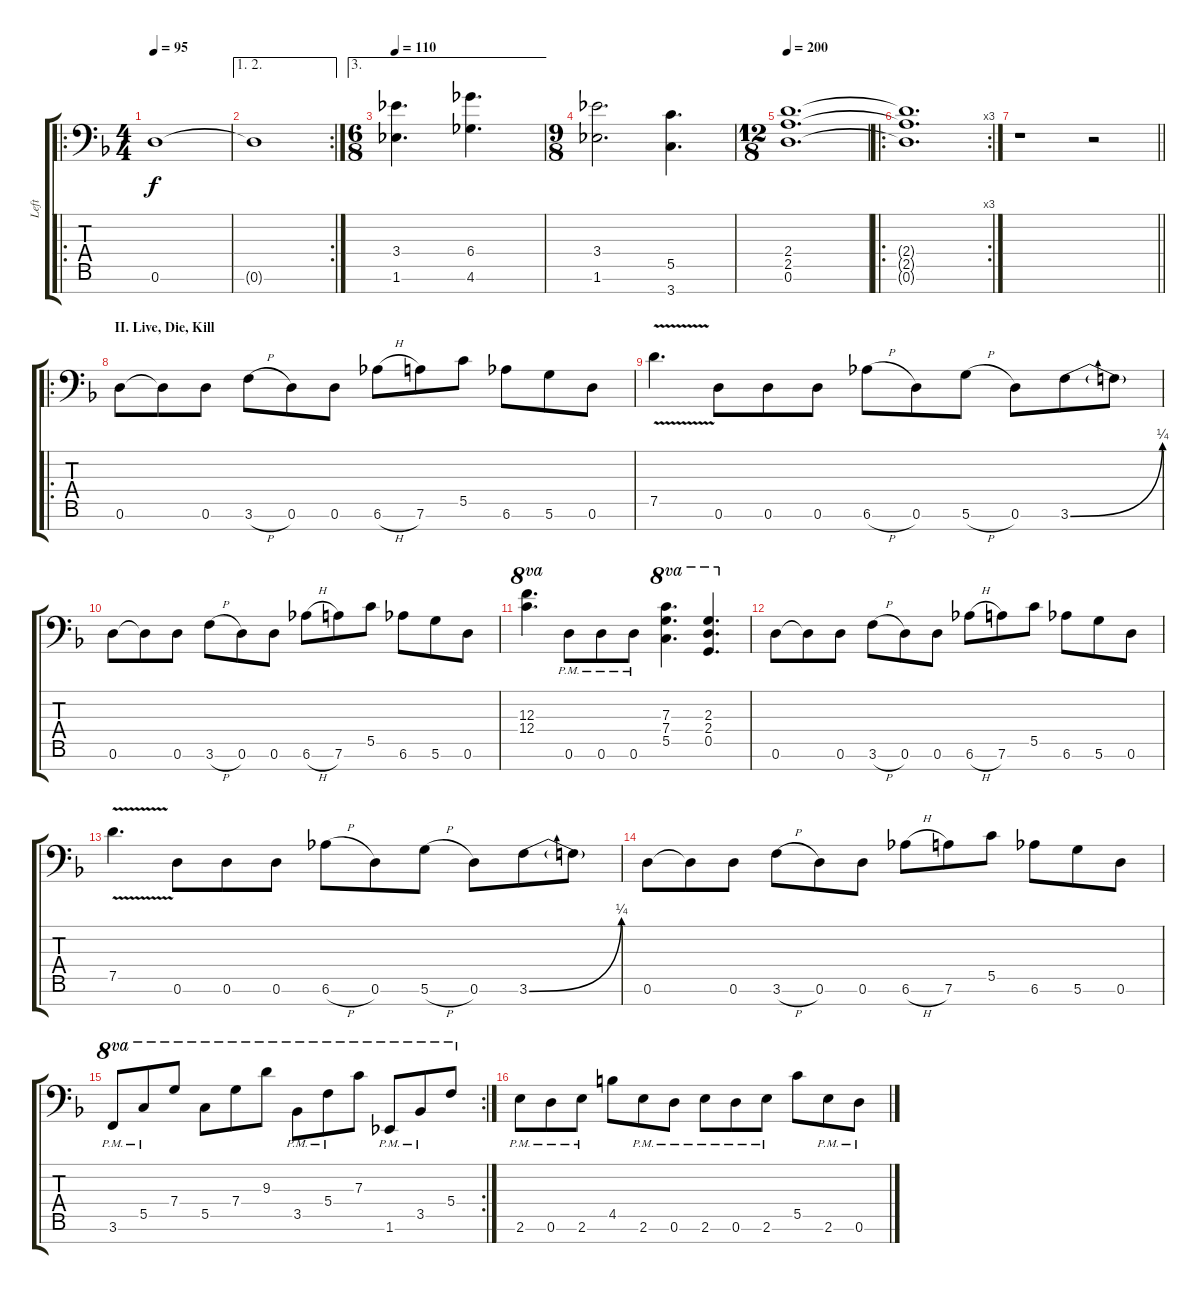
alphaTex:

\track ("Left" "Left") {instrument distortionguitar}
\staff {score tabs}
\tuning (D4 A3 F3 C3 G2 D2 A1) {hide}
\ro
\ts (4 4)
\tempo 95
\clef f4
\ks f
0.6.1{dy f} |
\ae (1 2)
\rc 2
0.6{t}.1 |
\ae 3
\ts (6 8)
\tempo 110
(3.4 1.6).4{d} (6.4 4.6).4{d} |
\ts (9 8)
(3.4 1.6).2{d} (5.5 3.7).4{d} |
\ts (12 8)
\tempo 200
(2.4 2.5 0.6).1{d} |
\ro
\rc 3
(2.4{t} 2.5{t} 0.6{t}).1{d} |
\barLineRight lightlight
r.1 r.2 |
\ro
\section ("" "II. Live, Die, Kill")
0.6.8 0.6{t}.8 0.6.8 3.6{h}.8 0.6.8 0.6.8 6.6{h}.8 7.6.8 5.5.8 6.6.8 5.6.8 0.6.8 |
7.5{v}.4{d} 0.6.8 0.6.8 0.6.8 6.6{h}.8 0.6.8 5.6{h}.8 0.6.8 3.6{be (bend 0 0 60 1)}.8 3.6{t}.8 |
0.6.8 0.6{t}.8 0.6.8 3.6{h}.8 0.6.8 0.6.8 6.6{h}.8 7.6.8 5.5.8 6.6.8 5.6.8 0.6.8 |
(12.3 12.4).4{d ot 8va} 0.6{pm}.8 0.6{pm}.8 0.6{pm}.8 (7.3 7.4 5.5).4{d ot 8va} (2.3 2.4 0.5).4{d ot 8va} |
0.6.8 0.6{t}.8 0.6.8 3.6{h}.8 0.6.8 0.6.8 6.6{h}.8 7.6.8 5.5.8 6.6.8 5.6.8 0.6.8 |
7.5{v}.4{d} 0.6.8 0.6.8 0.6.8 6.6{h}.8 0.6.8 5.6{h}.8 0.6.8 3.6{be (bend 0 0 60 1)}.8 3.6{t}.8 |
0.6.8 0.6{t}.8 0.6.8 3.6{h}.8 0.6.8 0.6.8 6.6{h}.8 7.6.8 5.5.8 6.6.8 5.6.8 0.6.8 |
\rc 2
3.6{pm}.8{ot 8va} 5.5{pm}.8{ot 8va} 7.4.8{ot 8va} 5.5.8{ot 8va} 7.4.8{ot 8va} 9.3.8{ot 8va} 3.5{pm}.8{ot 8va} 5.4{pm}.8{ot 8va} 7.3.8{ot 8va} 1.6{pm}.8{ot 8va} 3.5{pm}.8{ot 8va} 5.4.8{ot 8va} |
2.6{pm}.8 0.6{pm}.8 2.6{pm}.8 4.5.8 2.6{pm}.8 0.6{pm}.8 2.6{pm}.8 0.6{pm}.8 2.6{pm}.8 5.5.8 2.6{pm}.8 0.6{pm}.8
